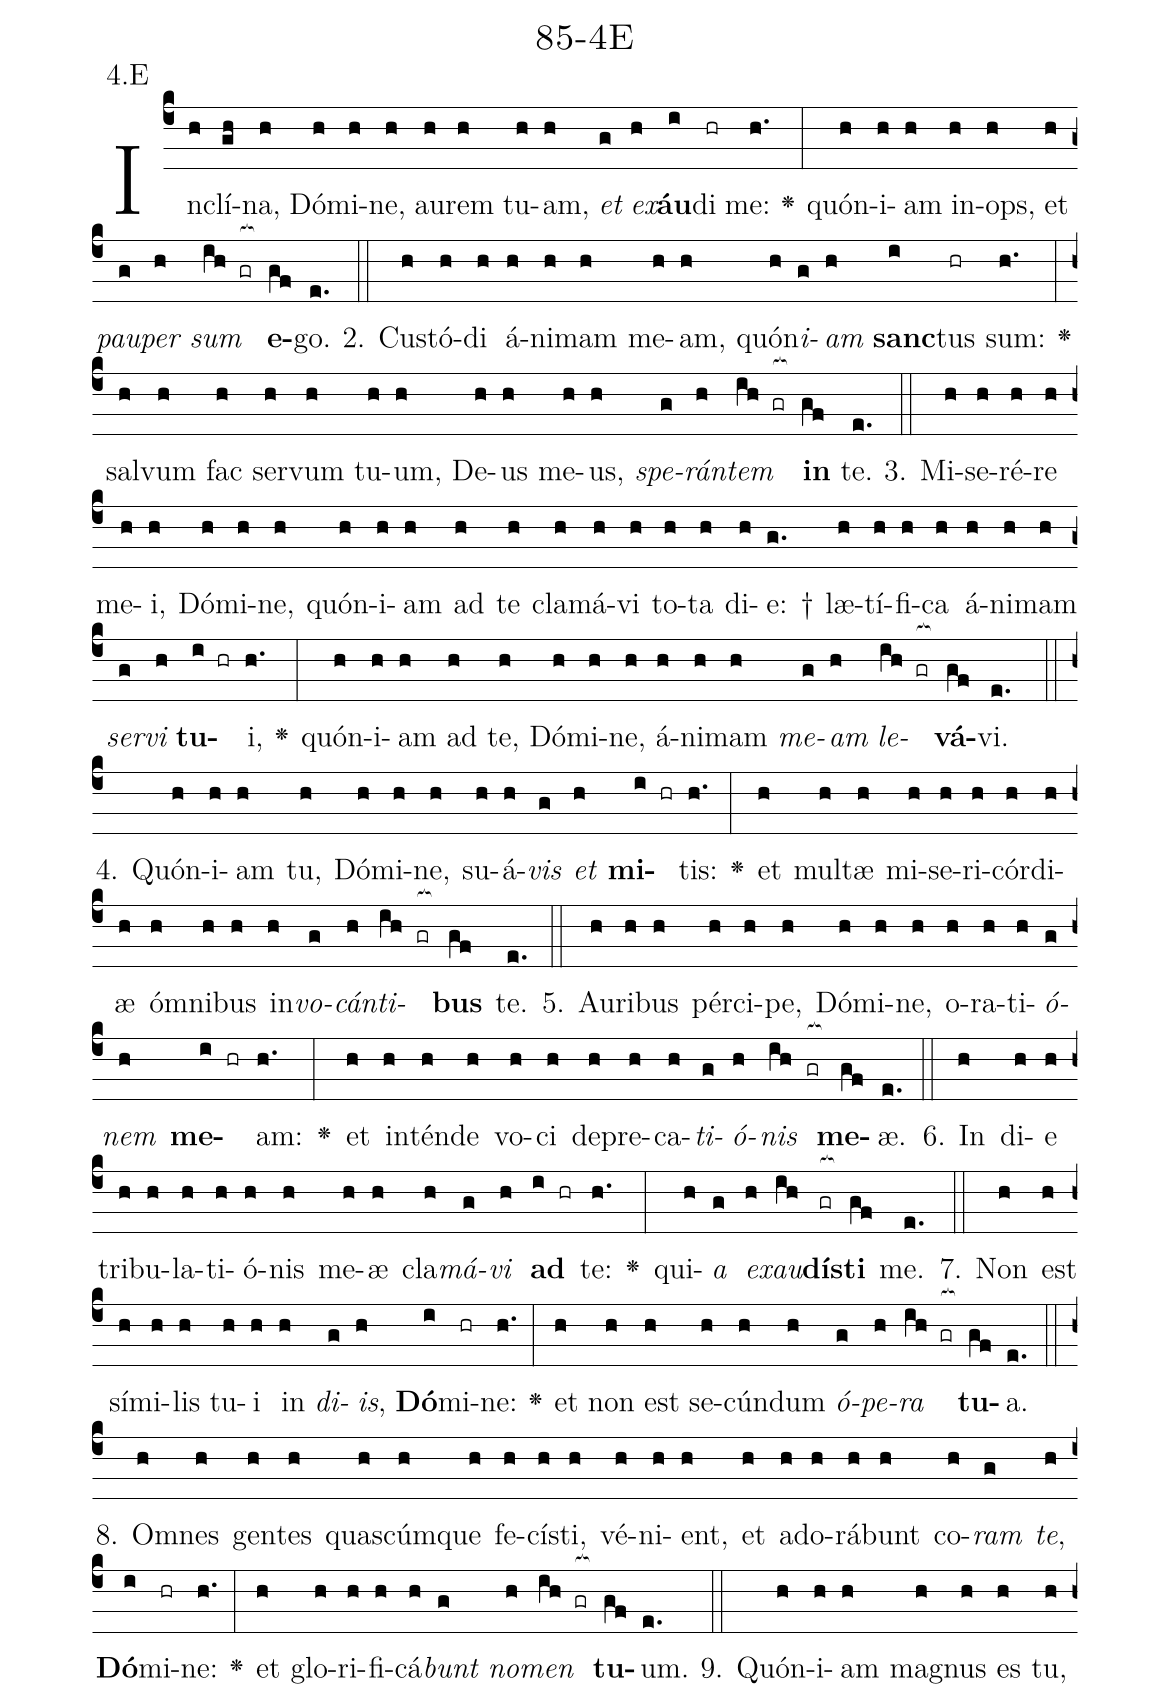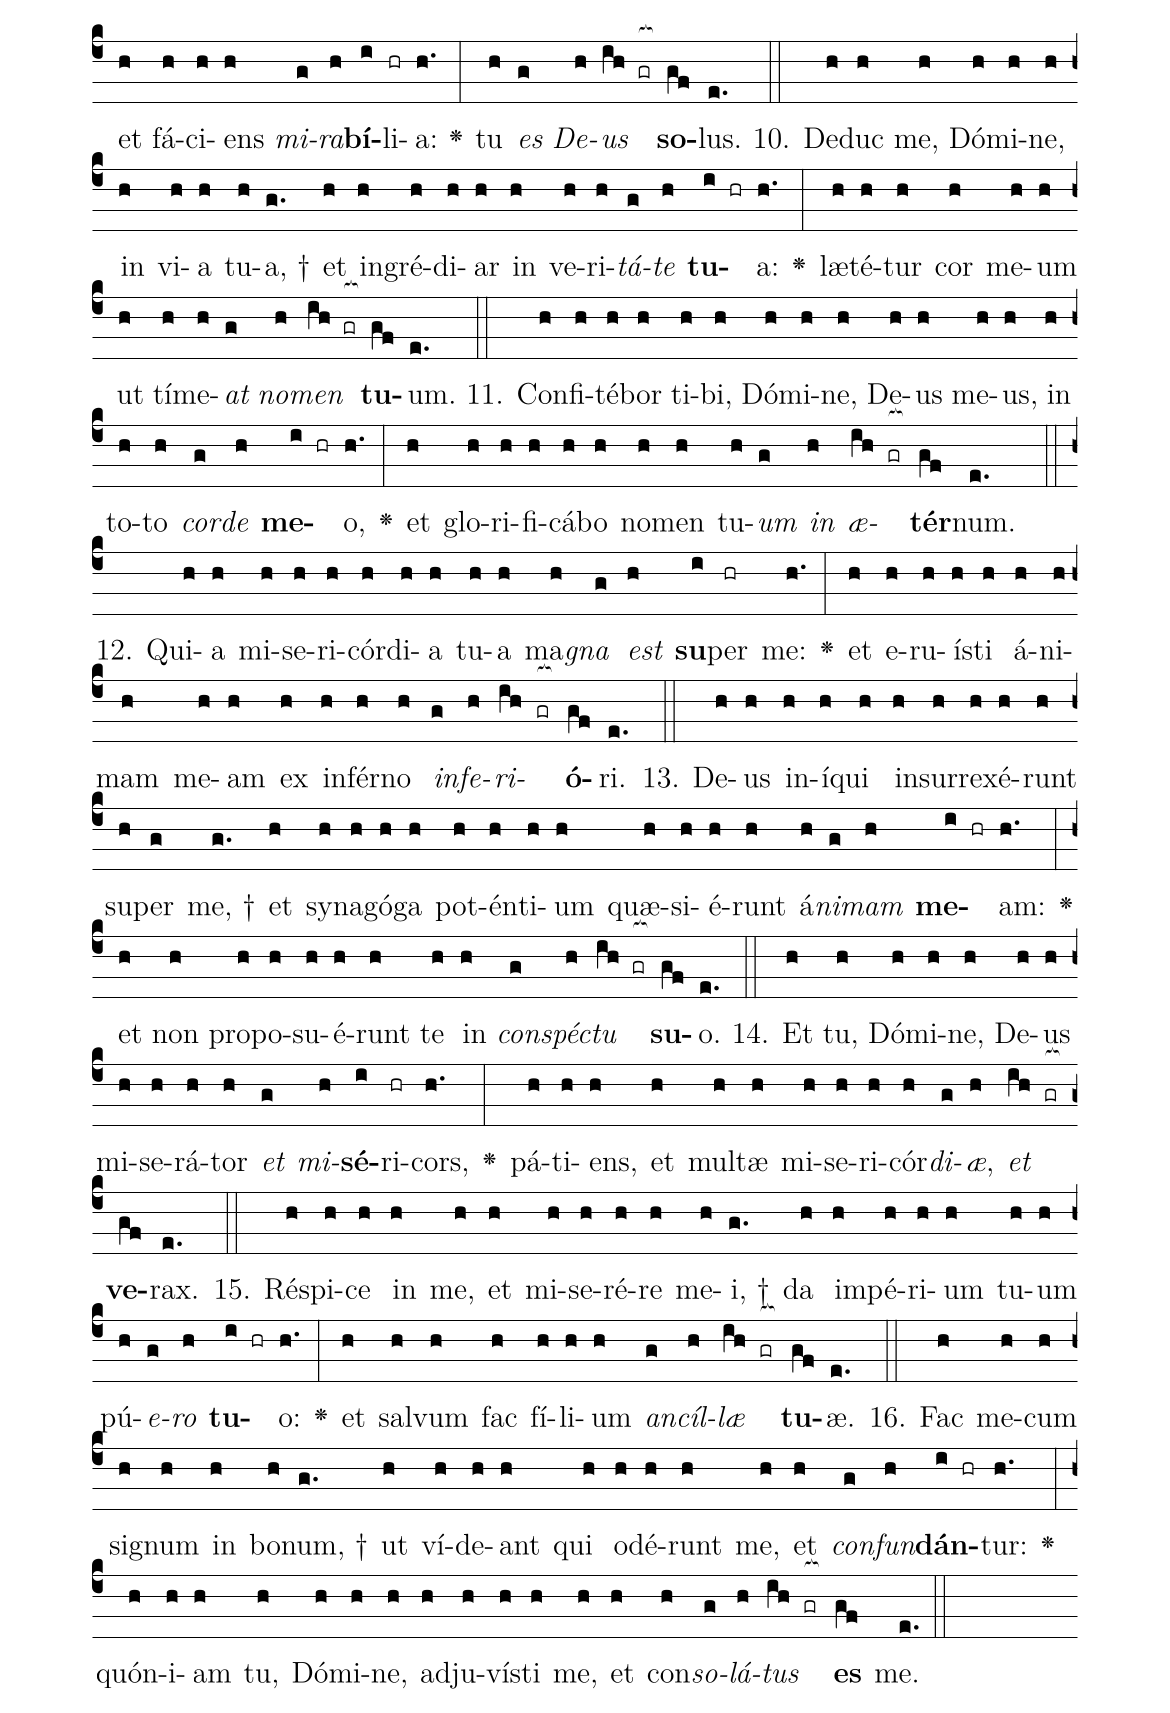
name: 85-4E;
annotation: 4.E;
%%
(c4)In(h)clí(gh)na,(h) Dó(h)mi(h)ne,(h) au(h)rem(h) tu(h)am,(h) <i>et</i>(g) <i>ex</i>(h)<b>áu</b>(i)di(hr) me:(h.) <v>\greheightstar</v>(:) quón(h)i(h)am(h) in(h)ops,(h) et(h) <i>pau</i>(g)<i>per</i>(h) <i>sum</i>(ih gr[ocb:1{]) <b>e</b>(gf[ocb:0}])go.(e.) (::)
2. Cus(h)tó(h)di(h) á(h)ni(h)mam(h) me(h)am,(h) quón(h)<i>i</i>(g)<i>am</i>(h) <b>sanc</b>(i)tus(hr) sum:(h.) <v>\greheightstar</v>(:) sal(h)vum(h) fac(h) ser(h)vum(h) tu(h)um,(h) De(h)us(h) me(h)us,(h) <i>spe</i>(g)<i>rán</i>(h)<i>tem</i>(ih gr[ocb:1{]) <b>in</b>(gf[ocb:0}]) te.(e.) (::)
3. Mi(h)se(h)ré(h)re(h) me(h)i,(h) Dó(h)mi(h)ne,(h) quón(h)i(h)am(h) ad(h) te(h) cla(h)má(h)vi(h) to(h)ta(h) di(h)e: †(g.) læ(h)tí(h)fi(h)ca(h) á(h)ni(h)mam(h) <i>ser</i>(g)<i>vi</i>(h) <b>tu</b>(i hr)i,(h.) <v>\greheightstar</v>(:) quón(h)i(h)am(h) ad(h) te,(h) Dó(h)mi(h)ne,(h) á(h)ni(h)mam(h) <i>me</i>(g)<i>am</i>(h) <i>le</i>(ih gr[ocb:1{])<b>vá</b>(gf[ocb:0}])vi.(e.) (::)
4. Quón(h)i(h)am(h) tu,(h) Dó(h)mi(h)ne,(h) su(h)á(h)<i>vis</i>(g) <i>et</i>(h) <b>mi</b>(i hr)tis:(h.) <v>\greheightstar</v>(:) et(h) mul(h)tæ(h) mi(h)se(h)ri(h)cór(h)di(h)æ(h) óm(h)ni(h)bus(h) in(h)<i>vo</i>(g)<i>cán</i>(h)<i>ti</i>(ih gr[ocb:1{])<b>bus</b>(gf[ocb:0}]) te.(e.) (::)
5. Au(h)ri(h)bus(h) pér(h)ci(h)pe,(h) Dó(h)mi(h)ne,(h) o(h)ra(h)ti(h)<i>ó</i>(g)<i>nem</i>(h) <b>me</b>(i hr)am:(h.) <v>\greheightstar</v>(:) et(h) in(h)tén(h)de(h) vo(h)ci(h) de(h)pre(h)ca(h)<i>ti</i>(g)<i>ó</i>(h)<i>nis</i>(ih gr[ocb:1{]) <b>me</b>(gf[ocb:0}])æ.(e.) (::)
6. In(h) di(h)e(h) tri(h)bu(h)la(h)ti(h)ó(h)nis(h) me(h)æ(h) cla(h)<i>má</i>(g)<i>vi</i>(h) <b>ad</b>(i hr) te:(h.) <v>\greheightstar</v>(:) qui(h)<i>a</i>(g) <i>ex</i>(h)<i>au</i>(ih)<b>dís</b>(gr[ocb:1{])<b>ti</b>(gf[ocb:0}]) me.(e.) (::)
7. Non(h) est(h) sí(h)mi(h)lis(h) tu(h)i(h) in(h) <i>di</i>(g)<i>is</i>,(h) <b>Dó</b>(i)mi(hr)ne:(h.) <v>\greheightstar</v>(:) et(h) non(h) est(h) se(h)cún(h)dum(h) <i>ó</i>(g)<i>pe</i>(h)<i>ra</i>(ih gr[ocb:1{]) <b>tu</b>(gf[ocb:0}])a.(e.) (::)
8. Om(h)nes(h) gen(h)tes(h) quas(h)cúm(h)que(h) fe(h)cís(h)ti,(h) vé(h)ni(h)ent,(h) et(h) ad(h)o(h)rá(h)bunt(h) co(h)<i>ram</i>(g) <i>te</i>,(h) <b>Dó</b>(i)mi(hr)ne:(h.) <v>\greheightstar</v>(:) et(h) glo(h)ri(h)fi(h)cá(h)<i>bunt</i>(g) <i>no</i>(h)<i>men</i>(ih gr[ocb:1{]) <b>tu</b>(gf[ocb:0}])um.(e.) (::)
9. Quón(h)i(h)am(h) ma(h)gnus(h) es(h) tu,(h) et(h) fá(h)ci(h)ens(h) <i>mi</i>(g)<i>ra</i>(h)<b>bí</b>(i)li(hr)a:(h.) <v>\greheightstar</v>(:) tu(h) <i>es</i>(g) <i>De</i>(h)<i>us</i>(ih gr[ocb:1{]) <b>so</b>(gf[ocb:0}])lus.(e.) (::)
10. De(h)duc(h) me,(h) Dó(h)mi(h)ne,(h) in(h) vi(h)a(h) tu(h)a, †(g.) et(h) in(h)gré(h)di(h)ar(h) in(h) ve(h)ri(h)<i>tá</i>(g)<i>te</i>(h) <b>tu</b>(i hr)a:(h.) <v>\greheightstar</v>(:) læ(h)té(h)tur(h) cor(h) me(h)um(h) ut(h) tí(h)me(h)<i>at</i>(g) <i>no</i>(h)<i>men</i>(ih gr[ocb:1{]) <b>tu</b>(gf[ocb:0}])um.(e.) (::)
11. Con(h)fi(h)té(h)bor(h) ti(h)bi,(h) Dó(h)mi(h)ne,(h) De(h)us(h) me(h)us,(h) in(h) to(h)to(h) <i>cor</i>(g)<i>de</i>(h) <b>me</b>(i hr)o,(h.) <v>\greheightstar</v>(:) et(h) glo(h)ri(h)fi(h)cá(h)bo(h) no(h)men(h) tu(h)<i>um</i>(g) <i>in</i>(h) <i>æ</i>(ih gr[ocb:1{])<b>tér</b>(gf[ocb:0}])num.(e.) (::)
12. Qui(h)a(h) mi(h)se(h)ri(h)cór(h)di(h)a(h) tu(h)a(h) ma(h)<i>gna</i>(g) <i>est</i>(h) <b>su</b>(i)per(hr) me:(h.) <v>\greheightstar</v>(:) et(h) e(h)ru(h)ís(h)ti(h) á(h)ni(h)mam(h) me(h)am(h) ex(h) in(h)fér(h)no(h) <i>in</i>(g)<i>fe</i>(h)<i>ri</i>(ih gr[ocb:1{])<b>ó</b>(gf[ocb:0}])ri.(e.) (::)
13. De(h)us(h) in(h)í(h)qui(h) in(h)sur(h)re(h)xé(h)runt(h) su(h)per(g) me, †(g.) et(h) sy(h)na(h)gó(h)ga(h) pot(h)én(h)ti(h)um(h) quæ(h)si(h)é(h)runt(h) á(h)<i>ni</i>(g)<i>mam</i>(h) <b>me</b>(i hr)am:(h.) <v>\greheightstar</v>(:) et(h) non(h) pro(h)po(h)su(h)é(h)runt(h) te(h) in(h) <i>con</i>(g)<i>spéc</i>(h)<i>tu</i>(ih gr[ocb:1{]) <b>su</b>(gf[ocb:0}])o.(e.) (::)
14. Et(h) tu,(h) Dó(h)mi(h)ne,(h) De(h)us(h) mi(h)se(h)rá(h)tor(h) <i>et</i>(g) <i>mi</i>(h)<b>sé</b>(i)ri(hr)cors,(h.) <v>\greheightstar</v>(:) pá(h)ti(h)ens,(h) et(h) mul(h)tæ(h) mi(h)se(h)ri(h)cór(h)<i>di</i>(g)<i>æ</i>,(h) <i>et</i>(ih gr[ocb:1{]) <b>ve</b>(gf[ocb:0}])rax.(e.) (::)
15. Ré(h)spi(h)ce(h) in(h) me,(h) et(h) mi(h)se(h)ré(h)re(h) me(h)i, †(g.) da(h) im(h)pé(h)ri(h)um(h) tu(h)um(h) pú(h)<i>e</i>(g)<i>ro</i>(h) <b>tu</b>(i hr)o:(h.) <v>\greheightstar</v>(:) et(h) sal(h)vum(h) fac(h) fí(h)li(h)um(h) <i>an</i>(g)<i>cíl</i>(h)<i>læ</i>(ih gr[ocb:1{]) <b>tu</b>(gf[ocb:0}])æ.(e.) (::)
16. Fac(h) me(h)cum(h) si(h)gnum(h) in(h) bo(h)num, †(g.) ut(h) ví(h)de(h)ant(h) qui(h) o(h)dé(h)runt(h) me,(h) et(h) <i>con</i>(g)<i>fun</i>(h)<b>dán</b>(i hr)tur:(h.) <v>\greheightstar</v>(:) quón(h)i(h)am(h) tu,(h) Dó(h)mi(h)ne,(h) ad(h)ju(h)vís(h)ti(h) me,(h) et(h) con(h)<i>so</i>(g)<i>lá</i>(h)<i>tus</i>(ih gr[ocb:1{]) <b>es</b>(gf[ocb:0}]) me.(e.) (::)
